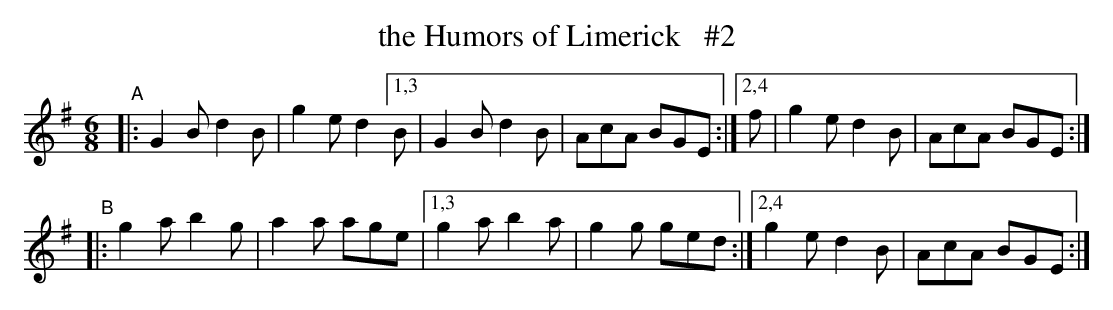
X:1
T: the Humors of Limerick   #2
M: 6/8
L: 1/8
K: G
"^A"\
|: G2B d2B | g2e d2 [1,3 B | G2B d2B | AcA BGE \
                  :|[2,4 f | g2e d2B | AcA BGE :|
"^B"\
|: g2a b2g | a2a age |[1,3 g2a b2a | g2g ged \
                    :|[2,4 g2e d2B | AcA BGE :|
